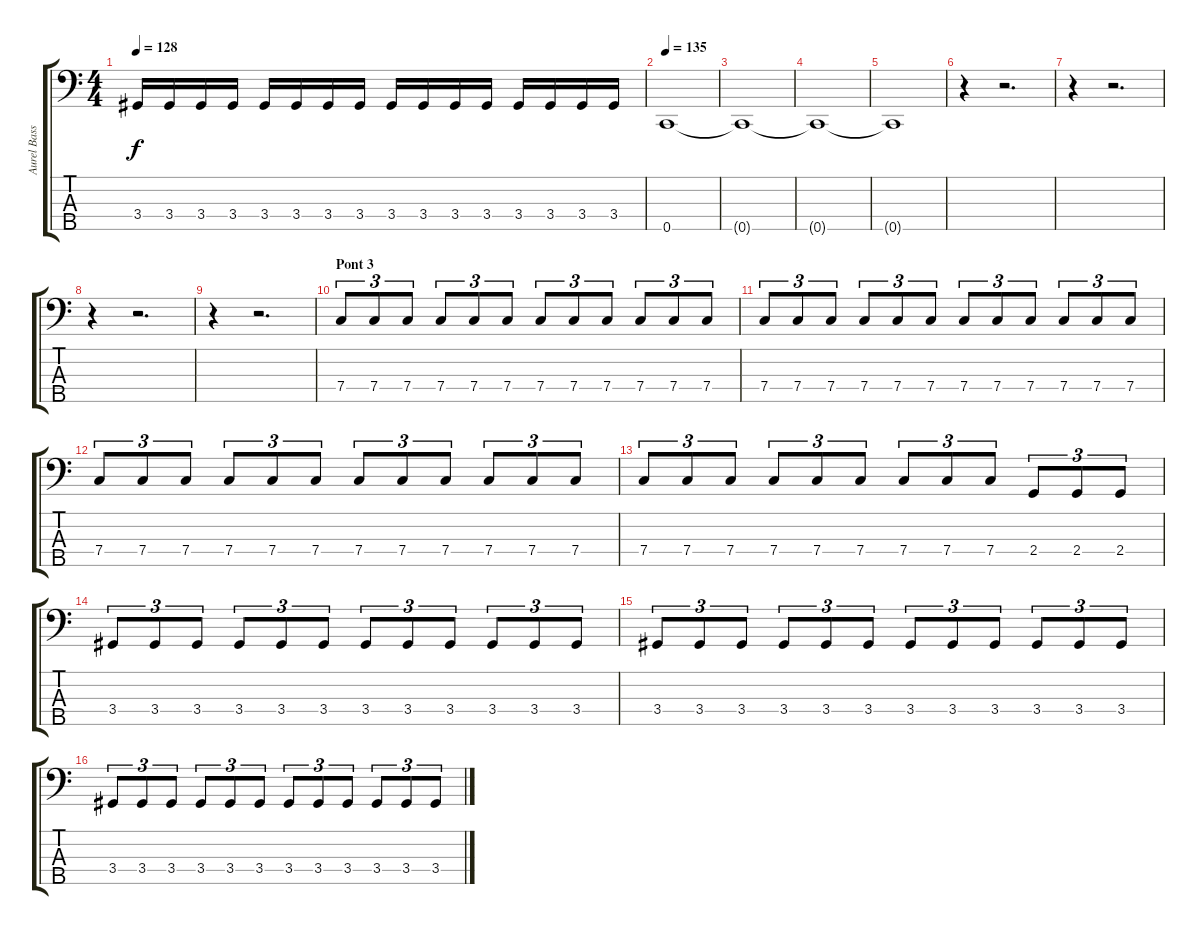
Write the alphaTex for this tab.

\track ("Aurel Bass" "Aurel Bass") {instrument electricbassfinger}
\staff {score tabs}
\tuning (Ab2 Eb2 Bb1 F1 C1) {hide}
\ts (4 4)
\tempo 128
\clef f4
\ks c
3.4.16{dy f} 3.4.16 3.4.16 3.4.16 3.4.16 3.4.16 3.4.16 3.4.16 3.4.16 3.4.16 3.4.16 3.4.16 3.4.16 3.4.16 3.4.16 3.4.16 |
\tempo 135
0.5.1 |
0.5{t}.1 |
0.5{t}.1 |
0.5{t}.1 |
r.4 r.2{d} |
r.4 r.2{d} |
r.4 r.2{d} |
r.4 r.2{d} |
\section ("" "Pont 3")
7.4.8{tu (3 2)} 7.4.8{tu (3 2)} 7.4.8{tu (3 2)} 7.4.8{tu (3 2)} 7.4.8{tu (3 2)} 7.4.8{tu (3 2)} 7.4.8{tu (3 2)} 7.4.8{tu (3 2)} 7.4.8{tu (3 2)} 7.4.8{tu (3 2)} 7.4.8{tu (3 2)} 7.4.8{tu (3 2)} |
7.4.8{tu (3 2)} 7.4.8{tu (3 2)} 7.4.8{tu (3 2)} 7.4.8{tu (3 2)} 7.4.8{tu (3 2)} 7.4.8{tu (3 2)} 7.4.8{tu (3 2)} 7.4.8{tu (3 2)} 7.4.8{tu (3 2)} 7.4.8{tu (3 2)} 7.4.8{tu (3 2)} 7.4.8{tu (3 2)} |
7.4.8{tu (3 2)} 7.4.8{tu (3 2)} 7.4.8{tu (3 2)} 7.4.8{tu (3 2)} 7.4.8{tu (3 2)} 7.4.8{tu (3 2)} 7.4.8{tu (3 2)} 7.4.8{tu (3 2)} 7.4.8{tu (3 2)} 7.4.8{tu (3 2)} 7.4.8{tu (3 2)} 7.4.8{tu (3 2)} |
7.4.8{tu (3 2)} 7.4.8{tu (3 2)} 7.4.8{tu (3 2)} 7.4.8{tu (3 2)} 7.4.8{tu (3 2)} 7.4.8{tu (3 2)} 7.4.8{tu (3 2)} 7.4.8{tu (3 2)} 7.4.8{tu (3 2)} 2.4.8{tu (3 2)} 2.4.8{tu (3 2)} 2.4.8{tu (3 2)} |
3.4.8{tu (3 2)} 3.4.8{tu (3 2)} 3.4.8{tu (3 2)} 3.4.8{tu (3 2)} 3.4.8{tu (3 2)} 3.4.8{tu (3 2)} 3.4.8{tu (3 2)} 3.4.8{tu (3 2)} 3.4.8{tu (3 2)} 3.4.8{tu (3 2)} 3.4.8{tu (3 2)} 3.4.8{tu (3 2)} |
3.4.8{tu (3 2)} 3.4.8{tu (3 2)} 3.4.8{tu (3 2)} 3.4.8{tu (3 2)} 3.4.8{tu (3 2)} 3.4.8{tu (3 2)} 3.4.8{tu (3 2)} 3.4.8{tu (3 2)} 3.4.8{tu (3 2)} 3.4.8{tu (3 2)} 3.4.8{tu (3 2)} 3.4.8{tu (3 2)} |
3.4.8{tu (3 2)} 3.4.8{tu (3 2)} 3.4.8{tu (3 2)} 3.4.8{tu (3 2)} 3.4.8{tu (3 2)} 3.4.8{tu (3 2)} 3.4.8{tu (3 2)} 3.4.8{tu (3 2)} 3.4.8{tu (3 2)} 3.4.8{tu (3 2)} 3.4.8{tu (3 2)} 3.4.8{tu (3 2)}
